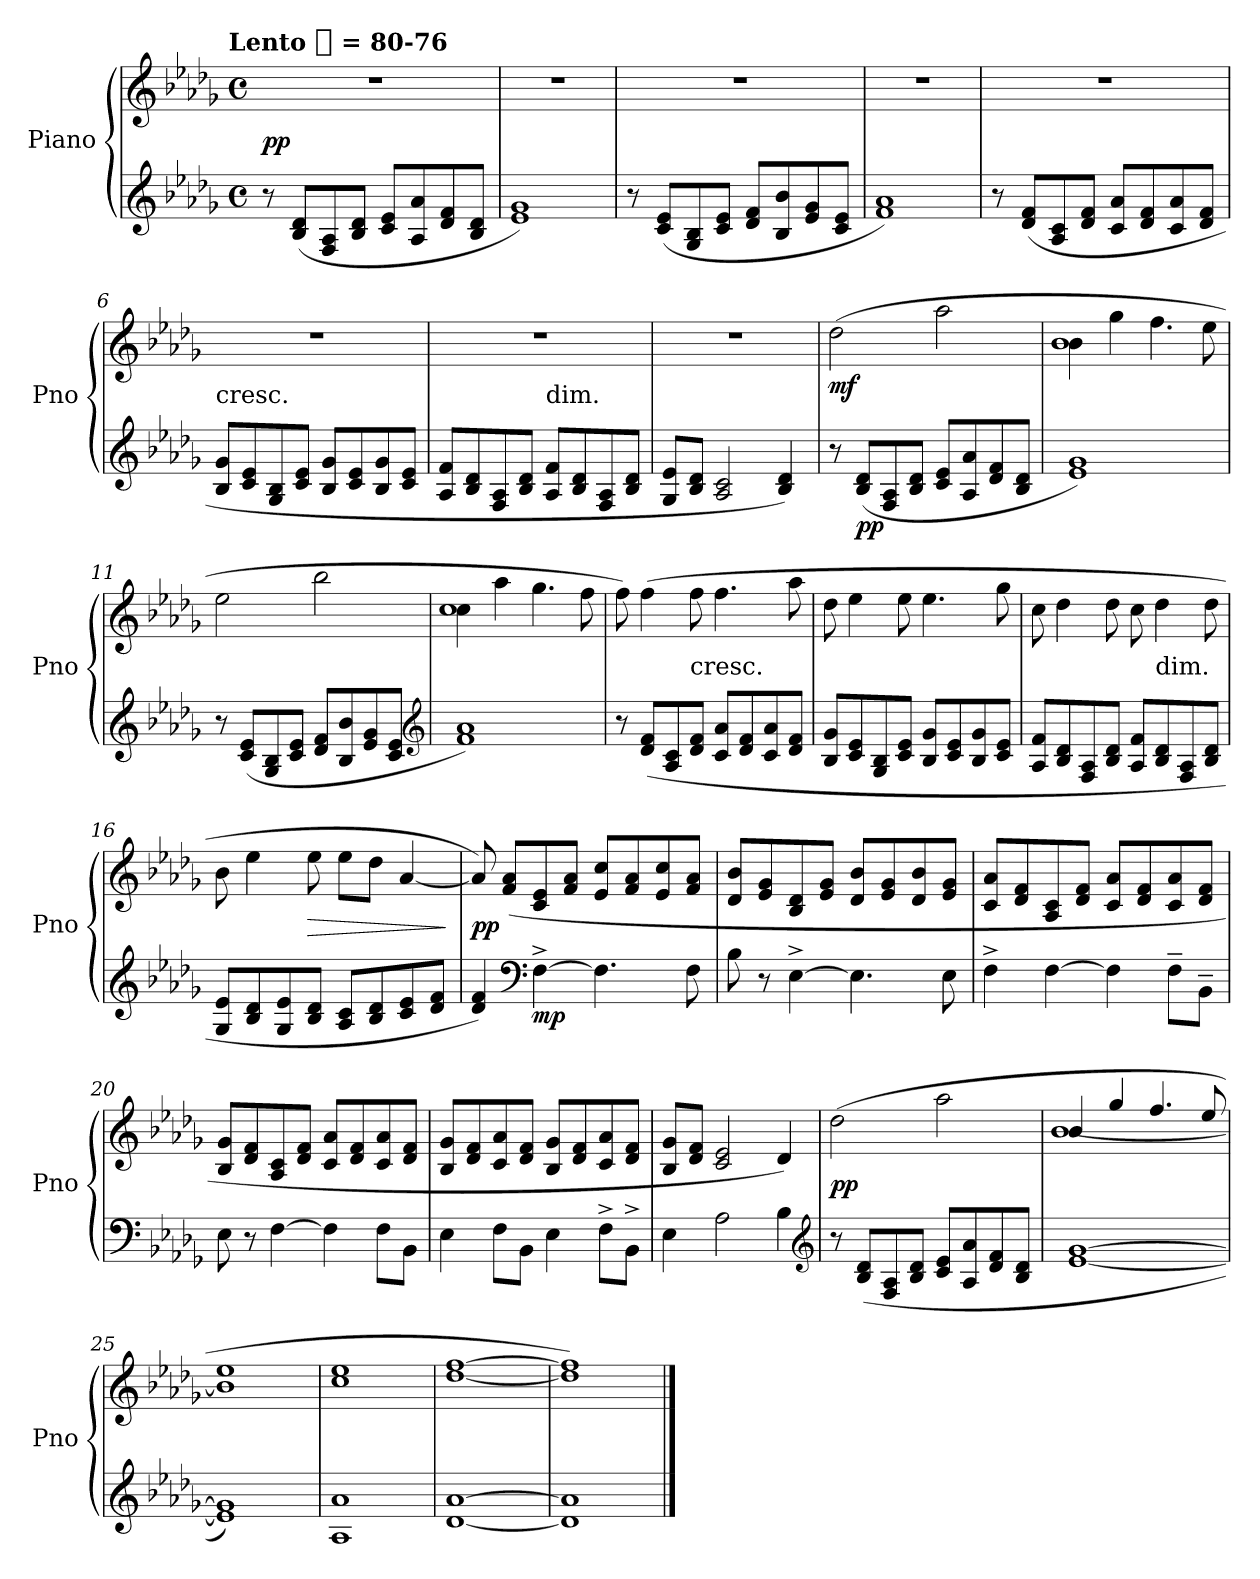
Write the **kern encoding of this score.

**kern	**kern	**dynam
*part1	*part1	*part1
*staff2	*staff1	*staff1/2
*I"Piano	*	*
*I'Pno	*	*
*clefG2	*clefG2	*
*k[b-e-a-d-g-]	*k[b-e-a-d-g-]	*
*D-:	*D-:	*
!!LO:TX:omd:t=Lento [8th] = 80-76
*M4/4	*M4/4	*
*met(c)	*met(c)	*
*MM40	*MM40	*
=1	=1	=1
8r	1r	pp
(8B- 8d-L	.	.
8F 8A-	.	.
8B- 8d-J	.	.
8c 8e-L	.	.
8A- 8a-	.	.
8d- 8f	.	.
8B- 8d-J	.	.
=2	=2	=2
1e- 1g-)	1r	.
=3	=3	=3
8r	1r	.
(8c 8e-L	.	.
8G- 8B-	.	.
8c 8e-J	.	.
8d- 8fL	.	.
8B- 8b-	.	.
8e- 8g-	.	.
8c 8e-J	.	.
=4	=4	=4
1f 1a-)	1r	.
=5	=5	=5
8r	1r	.
(8d- 8fL	.	.
8A- 8c	.	.
8d- 8fJ	.	.
8c 8a-L	.	.
8d- 8f	.	.
8c 8a-	.	.
8d- 8fJ	.	.
=6	=6	=6
!	!LO:TX:c:t=cresc.	!
8B- 8g-L	1r	.
8c 8e-	.	.
8G- 8B-	.	.
8c 8e-J	.	.
8B- 8g-L	.	.
8c 8e-	.	.
8B- 8g-	.	.
8c 8e-J	.	.
=7	=7	=7
*	*^	*
8A- 8fL	1r	2ryy	.
8B- 8d-	.	.	.
8F 8A-	.	.	.
8B- 8d-J	.	.	.
!	!	!LO:TX:c:t=dim.	!
8A- 8fL	.	2ryy	.
8B- 8d-	.	.	.
8F 8A-	.	.	.
8B- 8d-J	.	.	.
*	*v	*v	*
=8	=8	=8
8G- 8e-L	1r	.
8B- 8d-J	.	.
2A- 2c	.	.
4B- 4d-)	.	.
=9	=9	=9
!	!	!LO:DY:b
8r	(2dd-	mf
!	!	!LO:DY:b=2
(8B- 8d-L	.	pp
8F 8A-	.	.
8B- 8d-J	.	.
8c 8e-L	2aa-	.
8A- 8a-	.	.
8d- 8f	.	.
8B- 8d-J	.	.
=10	=10	=10
*	*^	*
1e- 1g-)	4b-\	1b-	.
.	4gg-\	.	.
.	4.ff\	.	.
.	8ee-\	.	.
*	*v	*v	*
=11	=11	=11
8r	2ee-	.
(8c 8e-L	.	.
8G- 8B-	.	.
8c 8e-J	.	.
8d- 8fL	2bb-	.
8B- 8b-	.	.
8e- 8g-	.	.
8c 8e-J	.	.
*clefG2	*	*
=12	=12	=12
*	*^	*
1f 1a-)	4cc\	1cc	.
.	4aa-\	.	.
.	4.gg-\	.	.
.	8ff\	.	.
*	*v	*v	*
=13	=13	=13
8r	8ff)	.
(8d- 8fL	(4ff	.
8A- 8c	.	.
!	!LO:TX:c:t=cresc.	!
8d- 8fJ	8ff	.
8c 8a-L	4.ff	.
8d- 8f	.	.
8c 8a-	.	.
8d- 8fJ	8aa-	.
=14	=14	=14
8B- 8g-L	8dd-	.
8c 8e-	4ee-	.
8G- 8B-	.	.
8c 8e-J	8ee-	.
8B- 8g-L	4.ee-	.
8c 8e-	.	.
8B- 8g-	.	.
8c 8e-J	8gg-	.
=15	=15	=15
8A- 8fL	8cc	.
8B- 8d-	4dd-	.
8F 8A-	.	.
8B- 8d-J	8dd-	.
8A- 8fL	8cc	.
!	!LO:TX:c:t=dim.	!
8B- 8d-	4dd-	.
8F 8A-	.	.
8B- 8d-J	8dd-	.
=16	=16	=16
8G- 8e-L	8b-	.
8B- 8d-	4ee-	.
8G- 8e-	.	.
8B- 8d-J	8ee-	>
8A- 8cL	8ee-L	.
8B- 8d-	8dd-J	.
8c 8e-	[4a-	.
8d- 8fJ	.	.
.	.	]
=17	=17	=17
4d- 4f)	8a-])	pp
.	(8f 8a-L	.
*clefF4	*	*
!	!	!LO:DY:b=2
[4F^	8c 8e-	mp
.	8f 8a-J	.
4.F]	8e- 8ccL	.
.	8f 8a-	.
.	8e- 8cc	.
8F	8f 8a-J	.
=18	=18	=18
8B-	8d- 8b-L	.
8r	8e- 8g-	.
[4E-^	8B- 8d-	.
.	8e- 8g-J	.
4.E-]	8d- 8b-L	.
.	8e- 8g-	.
.	8d- 8b-	.
8E-	8e- 8g-J	.
=19	=19	=19
4F^	8c 8a-L	.
.	8d- 8f	.
[4F	8A- 8c	.
.	8d- 8fJ	.
4F]	8c 8a-L	.
.	8d- 8f	.
8F~L	8c 8a-	.
8BB-~J	8d- 8fJ	.
=20	=20	=20
8E-	8B- 8g-L	.
8r	8d- 8f	.
[4F	8A- 8c	.
.	8d- 8fJ	.
4F]	8c 8a-L	.
.	8d- 8f	.
8FL	8c 8a-	.
8BB-J	8d- 8fJ	.
=21	=21	=21
4E-	8B- 8g-L	.
.	8d- 8f	.
8FL	8c 8a-	.
8BB-J	8d- 8fJ	.
4E-	8B- 8g-L	.
.	8d- 8f	.
8F^L	8c 8a-	.
8BB-^J	8d- 8fJ	.
=22	=22	=22
4E-	8B- 8g-L	.
.	8d- 8fJ	.
2A-	2c 2e-	.
4B-	4d-)	.
*clefG2	*	*
=23	=23	=23
8r	(2dd-	pp
(8B- 8d-L	.	.
8F 8A-	.	.
8B- 8d-J	.	.
8c 8e-L	2aa-	.
8A- 8a-	.	.
8d- 8f	.	.
8B- 8d-J	.	.
=24	=24	=24
*	*^	*
[1e- [1g-	4b-	[1b-	.
.	4gg-	.	.
.	4.ff	.	.
.	8ee-	.	.
*	*v	*v	*
=25	=25	=25
1e-] 1g-])	1b-] 1ee-	.
=26	=26	=26
1A- 1a-	1cc 1ee-	.
=27	=27	=27
[1d- [1a-	[1dd- [1ff	.
=28	=28	=28
1d-] 1a-]	1dd-] 1ff])	.
==	==	==
*-	*-	*-
